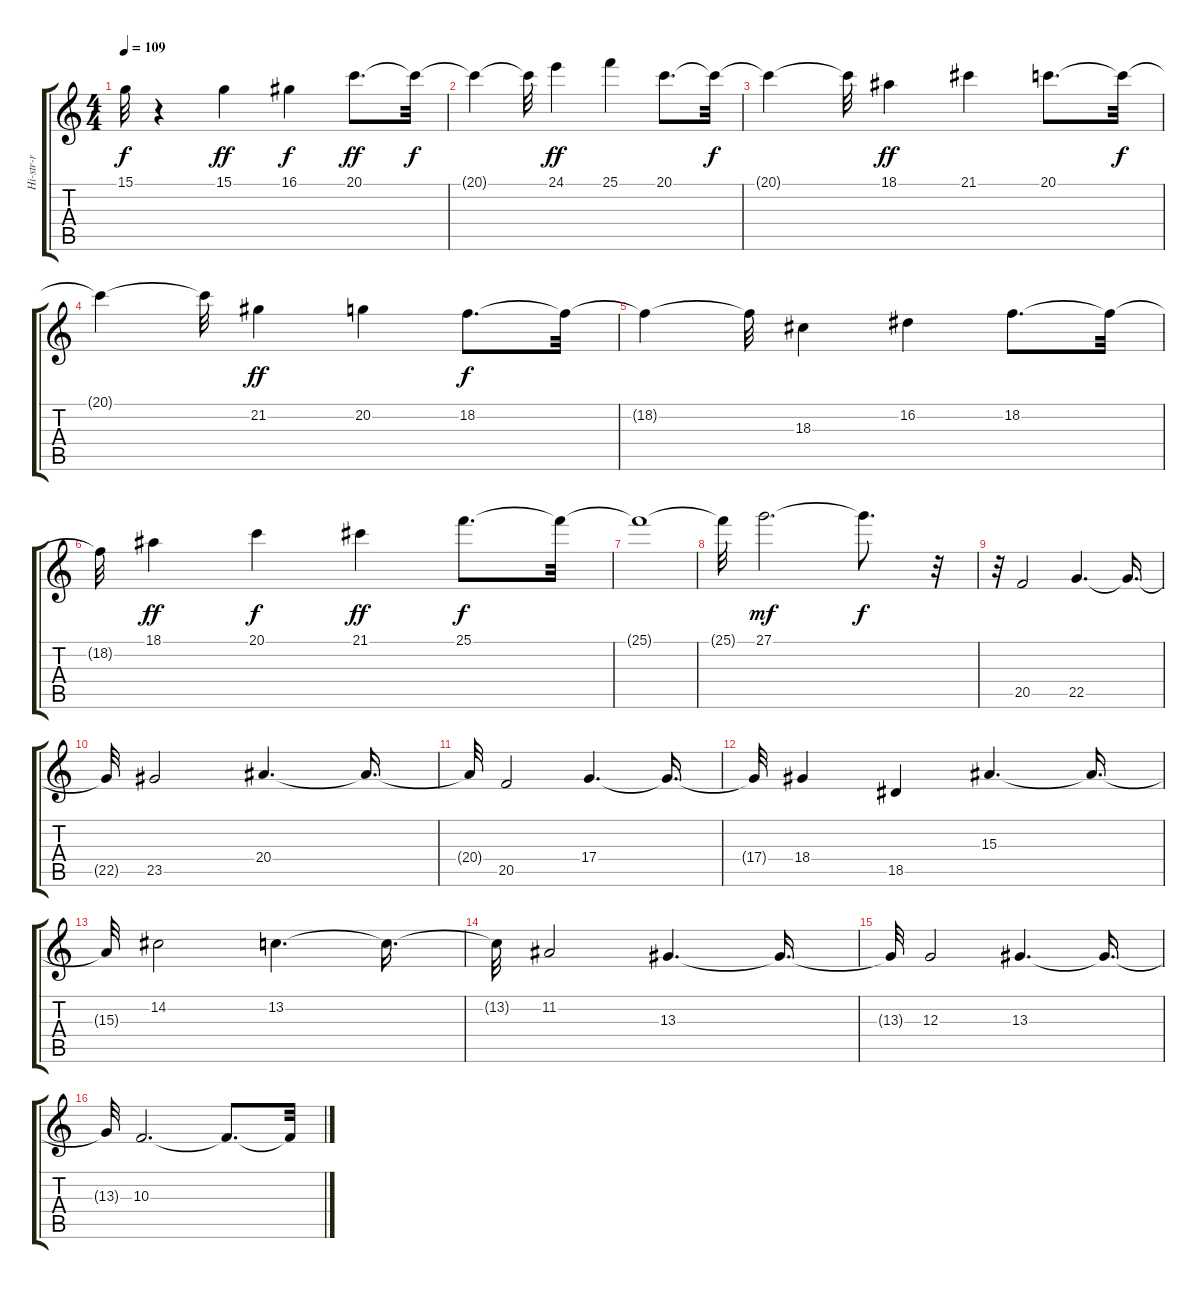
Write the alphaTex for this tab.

\track ("Hi-str-r" "Hi-str-r") {instrument stringensemble2}
\staff {score tabs}
\tuning (E4 B3 G3 D3 A2 E2) {hide}
\ts (4 4)
\tempo 109
\clef g2
\ks c
15.1{t}.32{dy f} r.4 15.1.4{dy ff} 16.1.4{dy f} 20.1.8{d dy ff} 20.1{t}.32{dy f} |
20.1{t}.4 20.1{t}.32 24.1.4{dy ff} 25.1.4 20.1.8{d} 20.1{t}.32{dy f} |
20.1{t}.4 20.1{t}.32 18.1.4{dy ff} 21.1.4 20.1.8{d} 20.1{t}.32{dy f} |
20.1{t}.4 20.1{t}.32 21.2.4{dy ff} 20.2.4 18.2.8{d dy f} 18.2{t}.32 |
18.2{t}.4 18.2{t}.32 18.3.4 16.2.4 18.2.8{d} 18.2{t}.32 |
18.2{t}.32 18.1.4{dy ff} 20.1.4{dy f} 21.1.4{dy ff} 25.1.8{d dy f} 25.1{t}.32 |
25.1{t}.1 |
25.1{t}.32 27.1.2{d dy mf} 27.1{t}.8{d dy f} r.32 |
r.32 20.5.2 22.5.4{d} 22.5{t}.16{d} |
22.5{t}.32 23.5.2 20.4.4{d} 20.4{t}.16{d} |
20.4{t}.32 20.5.2 17.4.4{d} 17.4{t}.16{d} |
17.4{t}.32 18.4.4 18.5.4 15.3.4{d} 15.3{t}.16{d} |
15.3{t}.32 14.2.2 13.2.4{d} 13.2{t}.16{d} |
13.2{t}.32 11.2.2 13.3.4{d} 13.3{t}.16{d} |
13.3{t}.32 12.3.2 13.3.4{d} 13.3{t}.16{d} |
13.3{t}.32 10.3.2{d} 10.3{t}.8{d} 10.3{t}.32
